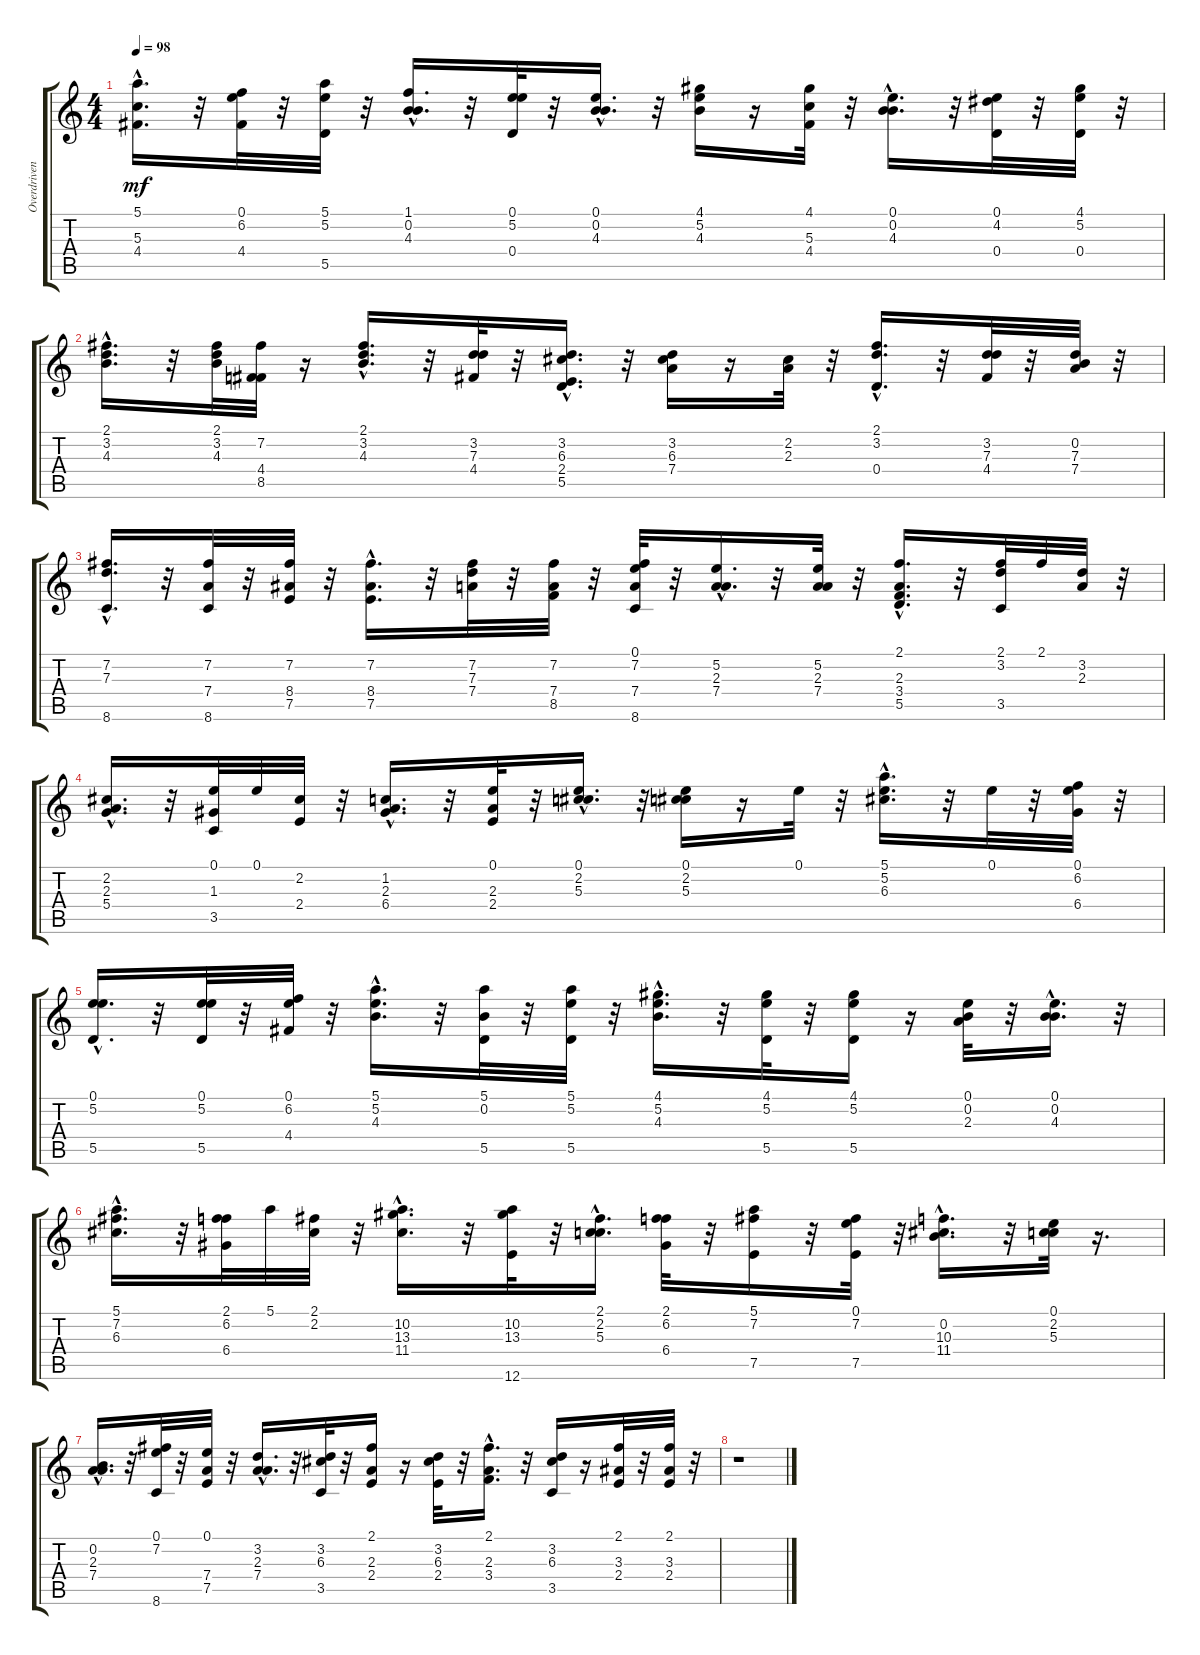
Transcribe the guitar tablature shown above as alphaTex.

\track ("Overdriven Guitar (left)" "Overdriven") {instrument overdrivenguitar}
\staff {score tabs}
\tuning (E4 B3 G3 D3 A2 E2) {hide}
\ts (4 4)
\tempo 98
\clef g2
\ks c
(5.1{hac} 5.3{hac} 4.4{hac}).16{d dy mf} r.32 (0.1 6.2 4.4).32 r.32 (5.1 5.2 5.5).32 r.32 (1.1{hac} 0.2{hac} 4.3{hac}).16{d} r.32 (0.1 5.2 0.4).32 r.32 (0.1{hac} 0.2 4.3{hac}).16{d} r.32 (4.1 5.2 4.3).16 r.16 (4.1 5.3 4.4).32 r.32 (0.1{hac} 0.2{hac} 4.3).16{d} r.32 (0.1 4.2 0.4).32 r.32 (4.1 5.2 0.4).32 r.32 |
(2.1{hac} 3.2{hac} 4.3{hac}).16{d} r.32 (2.1 3.2 4.3).32 (7.2 4.4 8.5).32 r.16 (2.1{hac} 3.2{hac} 4.3{hac}).16{d} r.32 (3.2 7.3 4.4).32 r.32 (3.2{hac} 6.3{hac} 2.4{hac} 5.5).16{d} r.32 (3.2 6.3 7.4).16 r.16 (2.2 2.3).32 r.32 (2.1{hac} 3.2{hac} 0.4{hac}).16{d} r.32 (3.2 7.3 4.4).32 r.32 (0.2 7.3 7.4).32 r.32 |
(7.2{hac} 7.3{hac} 8.6{hac}).16{d} r.32 (7.2 7.4 8.6).32 r.32 (7.2 8.4 7.5).32 r.32 (7.2{hac} 8.4{hac} 7.5{hac}).16{d} r.32 (7.2 7.3 7.4).32 r.32 (7.2 7.4 8.5).32 r.32 (0.1 7.2 7.4 8.6).32 r.32 (5.2{hac} 2.3{hac} 7.4).16{d} r.32 (5.2 2.3 7.4).32 r.32 (2.1{hac} 2.3{hac} 3.4{hac} 5.5).16{d} r.32 (2.1 3.2 3.5).32 2.1.32 (3.2 2.3).32 r.32 |
(2.2{hac} 2.3{hac} 5.4{hac}).16{d} r.32 (0.1 1.3 3.5).32 0.1.32 (2.2 2.4).32 r.32 (1.2{hac} 2.3{hac} 6.4{hac}).16{d} r.32 (0.1 2.3 2.4).32 r.32 (0.1{hac} 2.2{hac} 5.3{hac}).16{d} r.32 (0.1 2.2 5.3).16 r.16 0.1.32 r.32 (5.1 5.2{hac} 6.3).16{d} r.32 0.1.32 r.32 (0.1 6.2 6.4).32 r.32 |
(0.1{hac} 5.2 5.5).16{d} r.32 (0.1 5.2 5.5).32 r.32 (0.1 6.2 4.4).32 r.32 (5.1 5.2{hac} 4.3).16{d} r.32 (5.1 0.2 5.5).32 r.32 (5.1 5.2 5.5).32 r.32 (4.1{hac} 5.2{hac} 4.3{hac}).16{d} r.32 (4.1 5.2 5.5).32 r.32 (4.1 5.2 5.5).16 r.16 (0.1 0.2 2.3).32 r.32 (0.1{hac} 0.2 4.3{hac}).16{d} r.32 |
(5.1{hac} 7.2 6.3{hac}).16{d} r.32 (2.1 6.2 6.4).32 5.1.32 (2.1 2.2).32 r.32 (10.2{hac} 13.3{hac} 11.4{hac}).16{d} r.32 (10.2 13.3 12.6).32 r.32 (2.1{hac} 2.2{hac} 5.3).16{d} (2.1 6.2 6.4).32 r.32 (5.1 7.2 7.5).16 r.32 (0.1 7.2 7.5).32 r.32 (0.2{hac} 10.3{hac} 11.4{hac}).16{d} r.32 (0.1 2.2 5.3).32 r.16{d} |
(0.2{hac} 2.3{hac} 7.4{hac}).16{d} r.32 (0.1 7.2 8.6).32 r.32 (0.1 7.4 7.5).32 r.32 (3.2{hac} 2.3{hac} 7.4{hac}).16{d} r.32 (3.2 6.3 3.5).32 r.32 (2.1 2.3 2.4).16 r.16 (3.2 6.3 2.4).32 r.32 (2.1 2.3{hac} 3.4{hac}).16{d} r.32 (3.2 6.3 3.5).16 r.16 (2.1 3.3 2.4).32 r.32 (2.1 3.3 2.4).32 r.32 |
r.1
